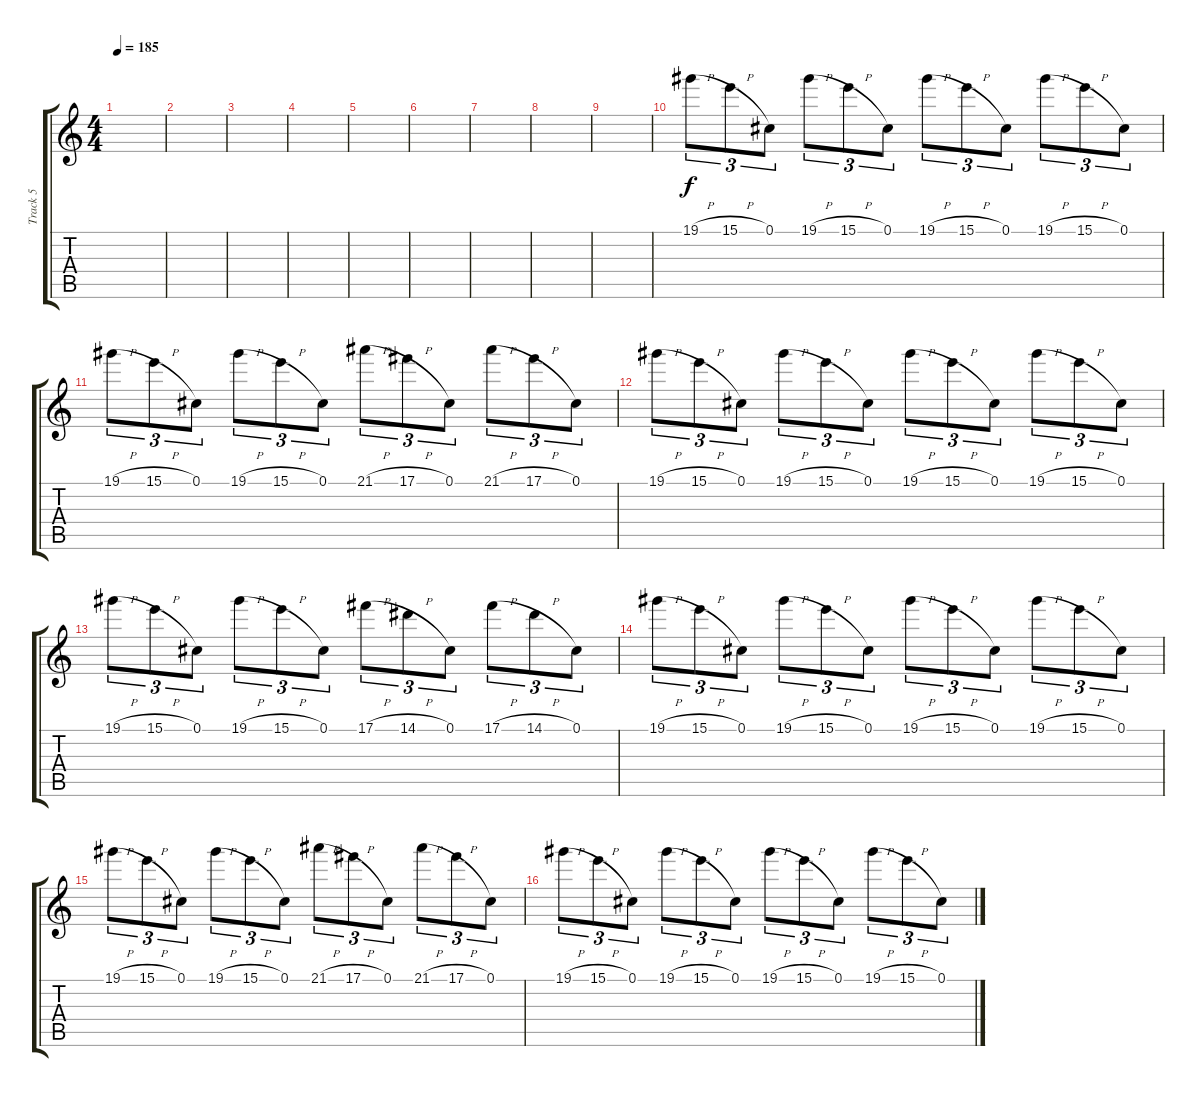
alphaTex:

\track ("Track 5" "Track 5") {instrument distortionguitar}
\staff {score tabs}
\tuning (Db4 Ab3 E3 B2 Gb2 B1) {hide}
\ts (4 4)
\tempo 185
\clef g2
\ks c
|
|
|
|
|
|
|
|
|
19.1{h}.8{tu (3 2)} 15.1{h}.8{tu (3 2)} 0.1.8{tu (3 2)} 19.1{h}.8{tu (3 2)} 15.1{h}.8{tu (3 2)} 0.1.8{tu (3 2)} 19.1{h}.8{tu (3 2)} 15.1{h}.8{tu (3 2)} 0.1.8{tu (3 2)} 19.1{h}.8{tu (3 2)} 15.1{h}.8{tu (3 2)} 0.1.8{tu (3 2)} |
19.1{h}.8{tu (3 2)} 15.1{h}.8{tu (3 2)} 0.1.8{tu (3 2)} 19.1{h}.8{tu (3 2)} 15.1{h}.8{tu (3 2)} 0.1.8{tu (3 2)} 21.1{h}.8{tu (3 2)} 17.1{h}.8{tu (3 2)} 0.1.8{tu (3 2)} 21.1{h}.8{tu (3 2)} 17.1{h}.8{tu (3 2)} 0.1.8{tu (3 2)} |
19.1{h}.8{tu (3 2)} 15.1{h}.8{tu (3 2)} 0.1.8{tu (3 2)} 19.1{h}.8{tu (3 2)} 15.1{h}.8{tu (3 2)} 0.1.8{tu (3 2)} 19.1{h}.8{tu (3 2)} 15.1{h}.8{tu (3 2)} 0.1.8{tu (3 2)} 19.1{h}.8{tu (3 2)} 15.1{h}.8{tu (3 2)} 0.1.8{tu (3 2)} |
19.1{h}.8{tu (3 2)} 15.1{h}.8{tu (3 2)} 0.1.8{tu (3 2)} 19.1{h}.8{tu (3 2)} 15.1{h}.8{tu (3 2)} 0.1.8{tu (3 2)} 17.1{h}.8{tu (3 2)} 14.1{h}.8{tu (3 2)} 0.1.8{tu (3 2)} 17.1{h}.8{tu (3 2)} 14.1{h}.8{tu (3 2)} 0.1.8{tu (3 2)} |
19.1{h}.8{tu (3 2)} 15.1{h}.8{tu (3 2)} 0.1.8{tu (3 2)} 19.1{h}.8{tu (3 2)} 15.1{h}.8{tu (3 2)} 0.1.8{tu (3 2)} 19.1{h}.8{tu (3 2)} 15.1{h}.8{tu (3 2)} 0.1.8{tu (3 2)} 19.1{h}.8{tu (3 2)} 15.1{h}.8{tu (3 2)} 0.1.8{tu (3 2)} |
19.1{h}.8{tu (3 2)} 15.1{h}.8{tu (3 2)} 0.1.8{tu (3 2)} 19.1{h}.8{tu (3 2)} 15.1{h}.8{tu (3 2)} 0.1.8{tu (3 2)} 21.1{h}.8{tu (3 2)} 17.1{h}.8{tu (3 2)} 0.1.8{tu (3 2)} 21.1{h}.8{tu (3 2)} 17.1{h}.8{tu (3 2)} 0.1.8{tu (3 2)} |
19.1{h}.8{tu (3 2)} 15.1{h}.8{tu (3 2)} 0.1.8{tu (3 2)} 19.1{h}.8{tu (3 2)} 15.1{h}.8{tu (3 2)} 0.1.8{tu (3 2)} 19.1{h}.8{tu (3 2)} 15.1{h}.8{tu (3 2)} 0.1.8{tu (3 2)} 19.1{h}.8{tu (3 2)} 15.1{h}.8{tu (3 2)} 0.1.8{tu (3 2)}
